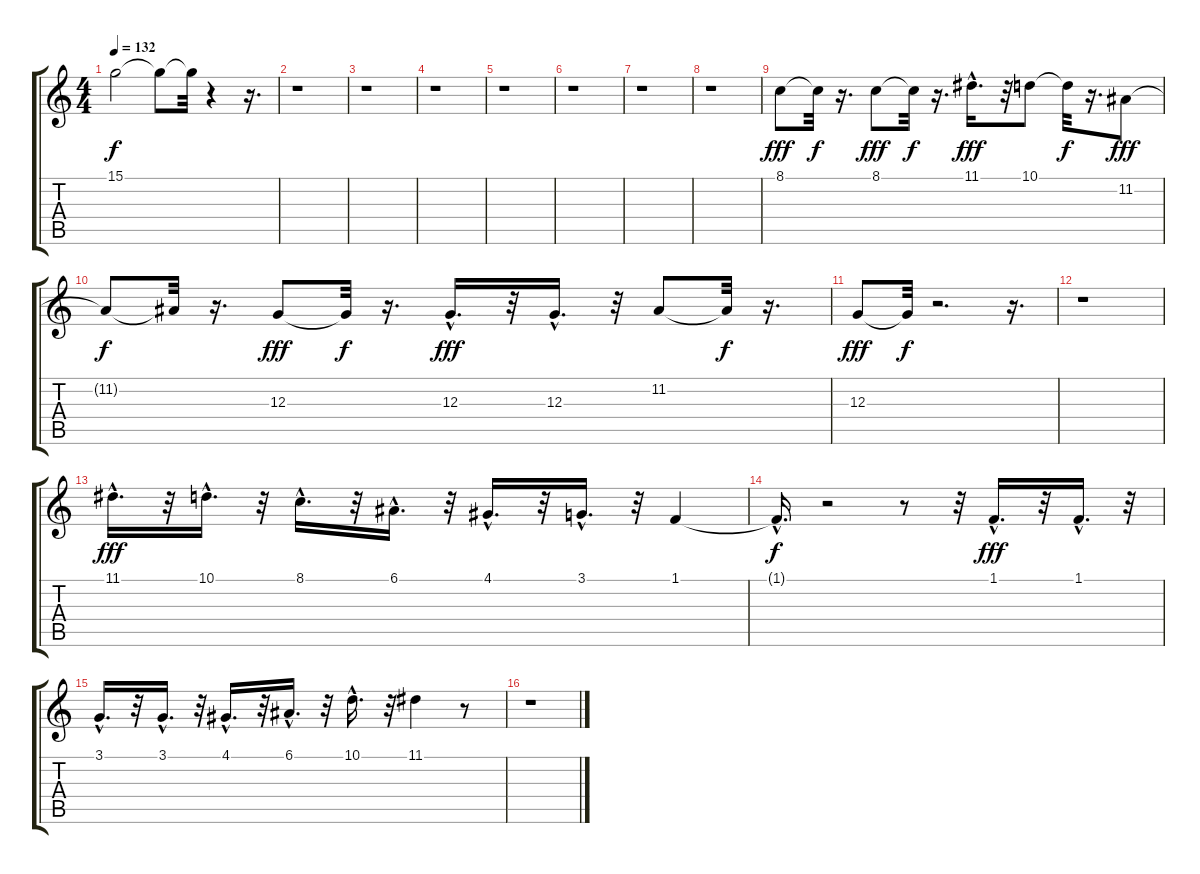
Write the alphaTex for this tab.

\track "" {instrument lead4chiff}
\staff {score tabs}
\tuning (E4 B3 G3 D3 A2 E2) {hide}
\ts (4 4)
\tempo 132
\clef g2
\ks c
15.1{t}.2{dy f} 15.1{t}.8 15.1{t}.32 r.4 r.16{d} |
r.1 |
r.1 |
r.1 |
r.1 |
r.1 |
r.1 |
r.1 |
8.1.8{dy fff} 8.1{t}.32{dy f} r.16{d} 8.1.8{dy fff} 8.1{t}.32{dy f} r.16{d} 11.1{hac}.16{d dy fff} r.32 10.1.8 10.1{t}.32{dy f} r.16{d} 11.2.8{dy fff} |
11.2{t}.8{dy f} 11.2{t}.32 r.16{d} 12.3.8{dy fff} 12.3{t}.32{dy f} r.16{d} 12.3{hac}.16{d dy fff} r.32 12.3{hac}.16{d} r.32 11.2.8 11.2{t}.32{dy f} r.16{d} |
12.3.8{dy fff} 12.3{t}.32{dy f} r.2{d} r.16{d} |
r.1 |
11.1{hac}.16{d dy fff} r.32 10.1{hac}.16{d} r.32 8.1{hac}.16{d} r.32 6.1{hac}.16{d} r.32 4.1{hac}.16{d} r.32 3.1{hac}.16{d} r.32 1.1.4 |
1.1{hac t}.16{d dy f} r.2 r.8 r.32 1.1{hac}.16{d dy fff} r.32 1.1{hac}.16{d} r.32 |
3.1{hac}.16{d} r.32 3.1{hac}.16{d} r.32 4.1{hac}.16{d} r.32 6.1{hac}.16{d} r.32 10.1{hac}.16{d} r.32 11.1.4 r.8 |
r.1
